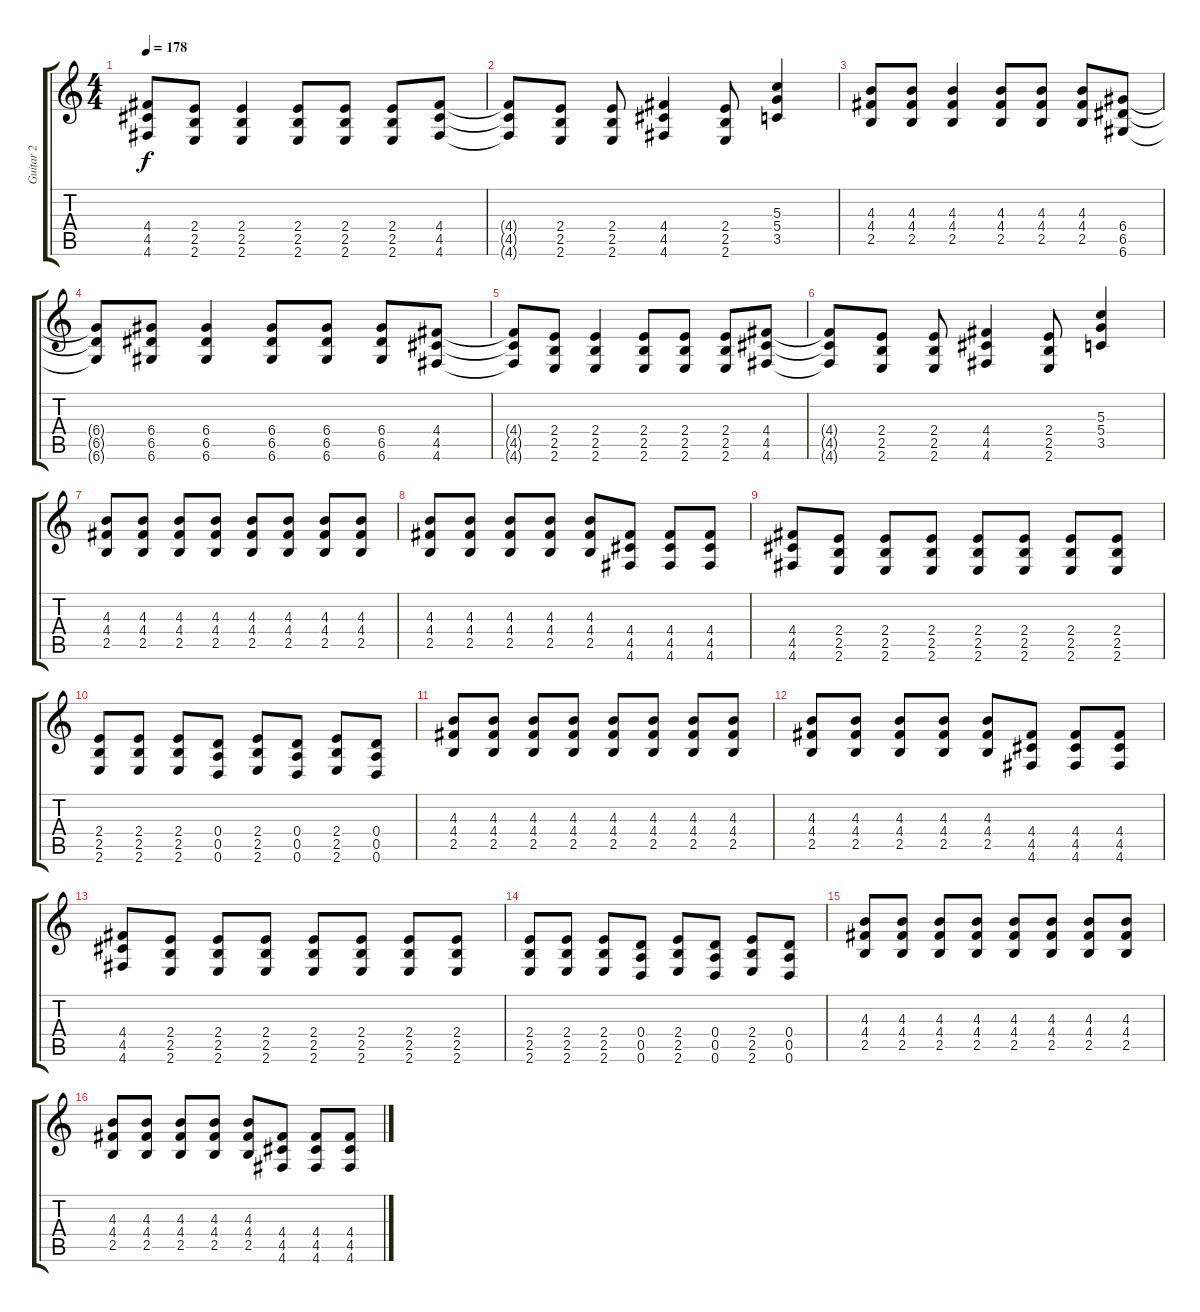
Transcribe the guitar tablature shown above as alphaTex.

\track ("Guitar 2" "Guitar 2") {instrument distortionguitar}
\staff {score tabs}
\tuning (E4 B3 G3 D3 A2 D2) {hide}
\ts (4 4)
\tempo 178
\clef g2
\ks c
(4.4{t} 4.5{t} 4.6{t}).8{dy f} (2.4 2.5 2.6).8 (2.4 2.5 2.6).4 (2.4 2.5 2.6).8 (2.4 2.5 2.6).8 (2.4 2.5 2.6).8 (4.4 4.5 4.6).8 |
(4.4{t} 4.5{t} 4.6{t}).8 (2.4 2.5 2.6).8 (2.4 2.5 2.6).8 (4.4 4.5 4.6).4 (2.4 2.5 2.6).8 (5.3 5.4 3.5).4 |
(4.3 4.4 2.5).8 (4.3 4.4 2.5).8 (4.3 4.4 2.5).4 (4.3 4.4 2.5).8 (4.3 4.4 2.5).8 (4.3 4.4 2.5).8 (6.4 6.5 6.6).8 |
(6.4{t} 6.5{t} 6.6{t}).8 (6.4 6.5 6.6).8 (6.4 6.5 6.6).4 (6.4 6.5 6.6).8 (6.4 6.5 6.6).8 (6.4 6.5 6.6).8 (4.4 4.5 4.6).8 |
(4.4{t} 4.5{t} 4.6{t}).8 (2.4 2.5 2.6).8 (2.4 2.5 2.6).4 (2.4 2.5 2.6).8 (2.4 2.5 2.6).8 (2.4 2.5 2.6).8 (4.4 4.5 4.6).8 |
(4.4{t} 4.5{t} 4.6{t}).8 (2.4 2.5 2.6).8 (2.4 2.5 2.6).8 (4.4 4.5 4.6).4 (2.4 2.5 2.6).8 (5.3 5.4 3.5).4 |
(4.3 4.4 2.5).8 (4.3 4.4 2.5).8 (4.3 4.4 2.5).8 (4.3 4.4 2.5).8 (4.3 4.4 2.5).8 (4.3 4.4 2.5).8 (4.3 4.4 2.5).8 (4.3 4.4 2.5).8 |
(4.3 4.4 2.5).8 (4.3 4.4 2.5).8 (4.3 4.4 2.5).8 (4.3 4.4 2.5).8 (4.3 4.4 2.5).8 (4.4 4.5 4.6).8 (4.4 4.5 4.6).8 (4.4 4.5 4.6).8 |
(4.4 4.5 4.6).8 (2.4 2.5 2.6).8 (2.4 2.5 2.6).8 (2.4 2.5 2.6).8 (2.4 2.5 2.6).8 (2.4 2.5 2.6).8 (2.4 2.5 2.6).8 (2.4 2.5 2.6).8 |
(2.4 2.5 2.6).8 (2.4 2.5 2.6).8 (2.4 2.5 2.6).8 (0.4 0.5 0.6).8 (2.4 2.5 2.6).8 (0.4 0.5 0.6).8 (2.4 2.5 2.6).8 (0.4 0.5 0.6).8 |
(4.3 4.4 2.5).8 (4.3 4.4 2.5).8 (4.3 4.4 2.5).8 (4.3 4.4 2.5).8 (4.3 4.4 2.5).8 (4.3 4.4 2.5).8 (4.3 4.4 2.5).8 (4.3 4.4 2.5).8 |
(4.3 4.4 2.5).8 (4.3 4.4 2.5).8 (4.3 4.4 2.5).8 (4.3 4.4 2.5).8 (4.3 4.4 2.5).8 (4.4 4.5 4.6).8 (4.4 4.5 4.6).8 (4.4 4.5 4.6).8 |
(4.4 4.5 4.6).8 (2.4 2.5 2.6).8 (2.4 2.5 2.6).8 (2.4 2.5 2.6).8 (2.4 2.5 2.6).8 (2.4 2.5 2.6).8 (2.4 2.5 2.6).8 (2.4 2.5 2.6).8 |
(2.4 2.5 2.6).8 (2.4 2.5 2.6).8 (2.4 2.5 2.6).8 (0.4 0.5 0.6).8 (2.4 2.5 2.6).8 (0.4 0.5 0.6).8 (2.4 2.5 2.6).8 (0.4 0.5 0.6).8 |
(4.3 4.4 2.5).8 (4.3 4.4 2.5).8 (4.3 4.4 2.5).8 (4.3 4.4 2.5).8 (4.3 4.4 2.5).8 (4.3 4.4 2.5).8 (4.3 4.4 2.5).8 (4.3 4.4 2.5).8 |
(4.3 4.4 2.5).8 (4.3 4.4 2.5).8 (4.3 4.4 2.5).8 (4.3 4.4 2.5).8 (4.3 4.4 2.5).8 (4.4 4.5 4.6).8 (4.4 4.5 4.6).8 (4.4 4.5 4.6).8
